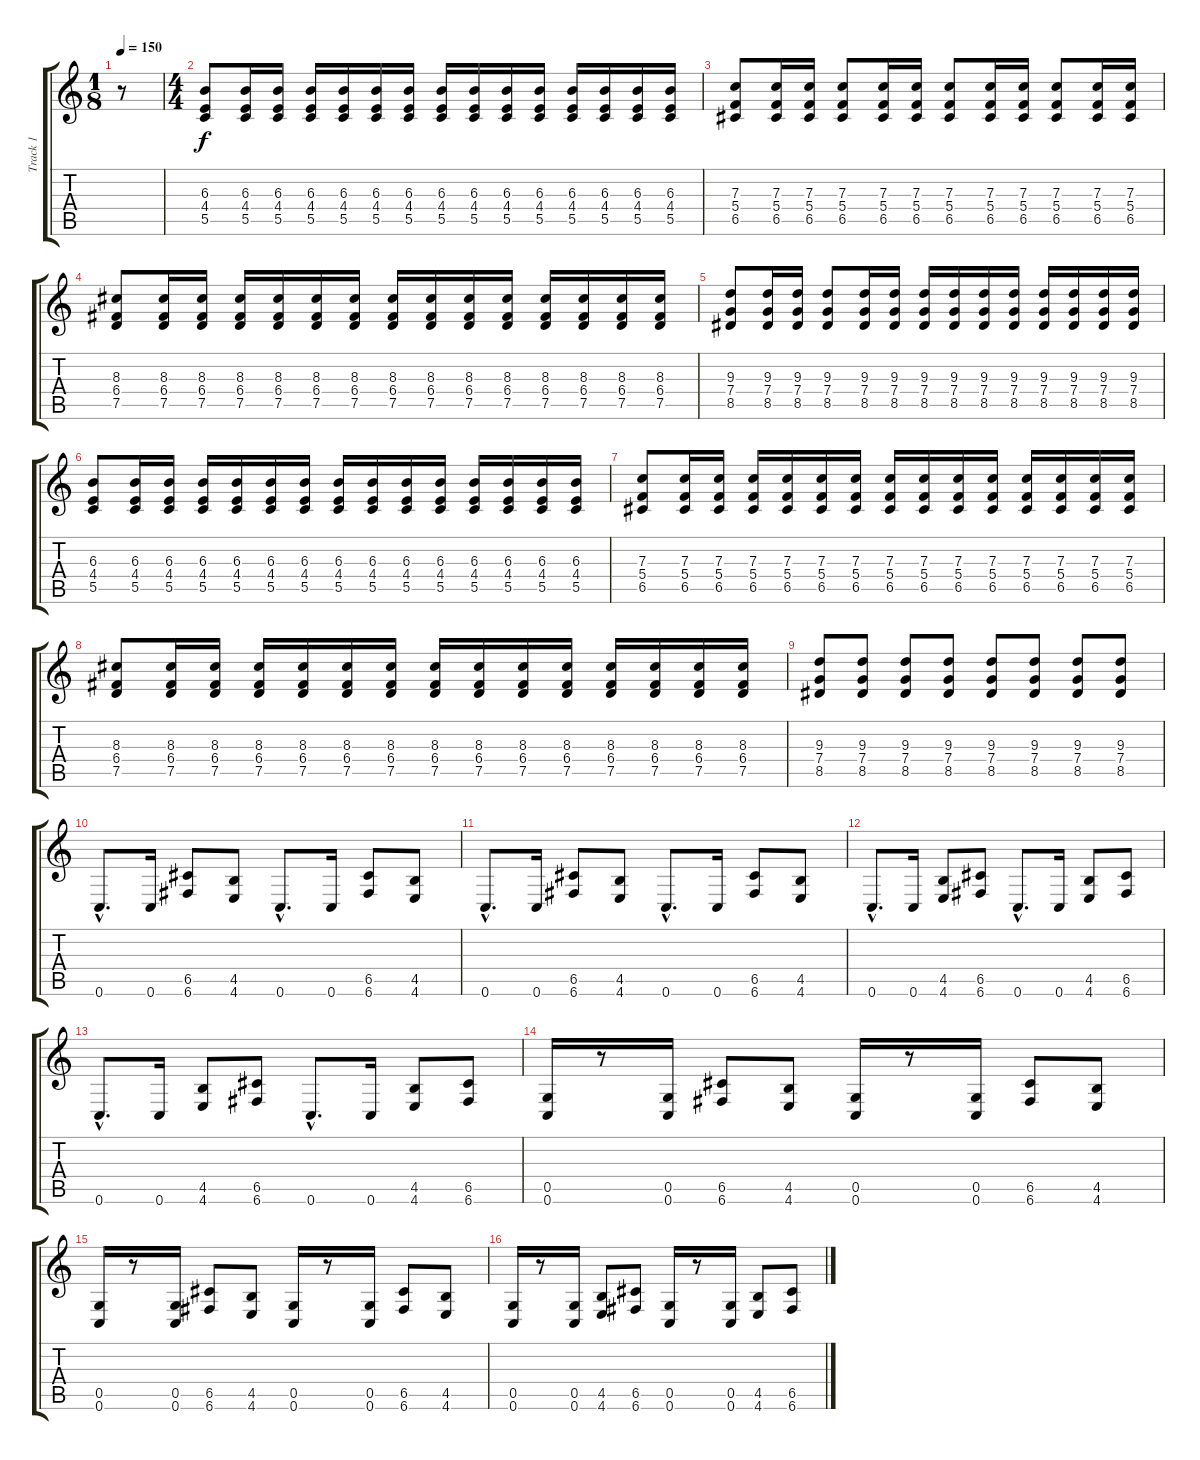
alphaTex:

\track ("Track 1" "Track 1") {instrument distortionguitar}
\staff {score tabs}
\tuning (D4 A3 F3 C3 G2 C2) {hide}
\ts (1 8)
\tempo 150
\clef g2
\ks c
r.8{dy f instrument distortionguitar} |
\ts (4 4)
(6.3 4.4 5.5).8{instrument electricguitarmuted} (6.3 4.4 5.5).16 (6.3 4.4 5.5).16 (6.3 4.4 5.5).16 (6.3 4.4 5.5).16 (6.3 4.4 5.5).16 (6.3 4.4 5.5).16 (6.3 4.4 5.5).16 (6.3 4.4 5.5).16 (6.3 4.4 5.5).16 (6.3 4.4 5.5).16 (6.3 4.4 5.5).16 (6.3 4.4 5.5).16 (6.3 4.4 5.5).16 (6.3 4.4 5.5).16 |
(7.3 5.4 6.5).8 (7.3 5.4 6.5).16 (7.3 5.4 6.5).16 (7.3 5.4 6.5).8 (7.3 5.4 6.5).16 (7.3 5.4 6.5).16 (7.3 5.4 6.5).8 (7.3 5.4 6.5).16 (7.3 5.4 6.5).16 (7.3 5.4 6.5).8 (7.3 5.4 6.5).16 (7.3 5.4 6.5).16 |
(8.3 6.4 7.5).8 (8.3 6.4 7.5).16 (8.3 6.4 7.5).16 (8.3 6.4 7.5).16 (8.3 6.4 7.5).16 (8.3 6.4 7.5).16 (8.3 6.4 7.5).16 (8.3 6.4 7.5).16 (8.3 6.4 7.5).16 (8.3 6.4 7.5).16 (8.3 6.4 7.5).16 (8.3 6.4 7.5).16 (8.3 6.4 7.5).16 (8.3 6.4 7.5).16 (8.3 6.4 7.5).16 |
(9.3 7.4 8.5).8 (9.3 7.4 8.5).16 (9.3 7.4 8.5).16 (9.3 7.4 8.5).8 (9.3 7.4 8.5).16 (9.3 7.4 8.5).16 (9.3 7.4 8.5).16 (9.3 7.4 8.5).16 (9.3 7.4 8.5).16 (9.3 7.4 8.5).16 (9.3 7.4 8.5).16 (9.3 7.4 8.5).16 (9.3 7.4 8.5).16 (9.3 7.4 8.5).16 |
(6.3 4.4 5.5).8 (6.3 4.4 5.5).16 (6.3 4.4 5.5).16 (6.3 4.4 5.5).16 (6.3 4.4 5.5).16 (6.3 4.4 5.5).16 (6.3 4.4 5.5).16 (6.3 4.4 5.5).16 (6.3 4.4 5.5).16 (6.3 4.4 5.5).16 (6.3 4.4 5.5).16 (6.3 4.4 5.5).16 (6.3 4.4 5.5).16 (6.3 4.4 5.5).16 (6.3 4.4 5.5).16 |
(7.3 5.4 6.5).8 (7.3 5.4 6.5).16 (7.3 5.4 6.5).16 (7.3 5.4 6.5).16 (7.3 5.4 6.5).16 (7.3 5.4 6.5).16 (7.3 5.4 6.5).16 (7.3 5.4 6.5).16 (7.3 5.4 6.5).16 (7.3 5.4 6.5).16 (7.3 5.4 6.5).16 (7.3 5.4 6.5).16 (7.3 5.4 6.5).16 (7.3 5.4 6.5).16 (7.3 5.4 6.5).16 |
(8.3 6.4 7.5).8 (8.3 6.4 7.5).16 (8.3 6.4 7.5).16 (8.3 6.4 7.5).16 (8.3 6.4 7.5).16 (8.3 6.4 7.5).16 (8.3 6.4 7.5).16 (8.3 6.4 7.5).16 (8.3 6.4 7.5).16 (8.3 6.4 7.5).16 (8.3 6.4 7.5).16 (8.3 6.4 7.5).16 (8.3 6.4 7.5).16 (8.3 6.4 7.5).16 (8.3 6.4 7.5).16 |
(9.3 7.4 8.5).8{instrument distortionguitar} (9.3 7.4 8.5).8 (9.3 7.4 8.5).8 (9.3 7.4 8.5).8 (9.3 7.4 8.5).8 (9.3 7.4 8.5).8 (9.3 7.4 8.5).8 (9.3 7.4 8.5).8 |
0.6{hac}.8{d} 0.6.16 (6.5 6.6).8 (4.5 4.6).8 0.6{hac}.8{d} 0.6.16 (6.5 6.6).8 (4.5 4.6).8 |
0.6{hac}.8{d} 0.6.16 (6.5 6.6).8 (4.5 4.6).8 0.6{hac}.8{d} 0.6.16 (6.5 6.6).8 (4.5 4.6).8 |
0.6{hac}.8{d} 0.6.16 (4.5 4.6).8 (6.5 6.6).8 0.6{hac}.8{d} 0.6.16 (4.5 4.6).8 (6.5 6.6).8 |
0.6{hac}.8{d} 0.6.16 (4.5 4.6).8 (6.5 6.6).8 0.6{hac}.8{d} 0.6.16 (4.5 4.6).8 (6.5 6.6).8 |
(0.5 0.6).16 r.8 (0.5 0.6).16 (6.5 6.6).8 (4.5 4.6).8 (0.5 0.6).16 r.8 (0.5 0.6).16 (6.5 6.6).8 (4.5 4.6).8 |
(0.5 0.6).16 r.8 (0.5 0.6).16 (6.5 6.6).8 (4.5 4.6).8 (0.5 0.6).16 r.8 (0.5 0.6).16 (6.5 6.6).8 (4.5 4.6).8 |
(0.5 0.6).16 r.8 (0.5 0.6).16 (4.5 4.6).8 (6.5 6.6).8 (0.5 0.6).16 r.8 (0.5 0.6).16 (4.5 4.6).8 (6.5 6.6).8
